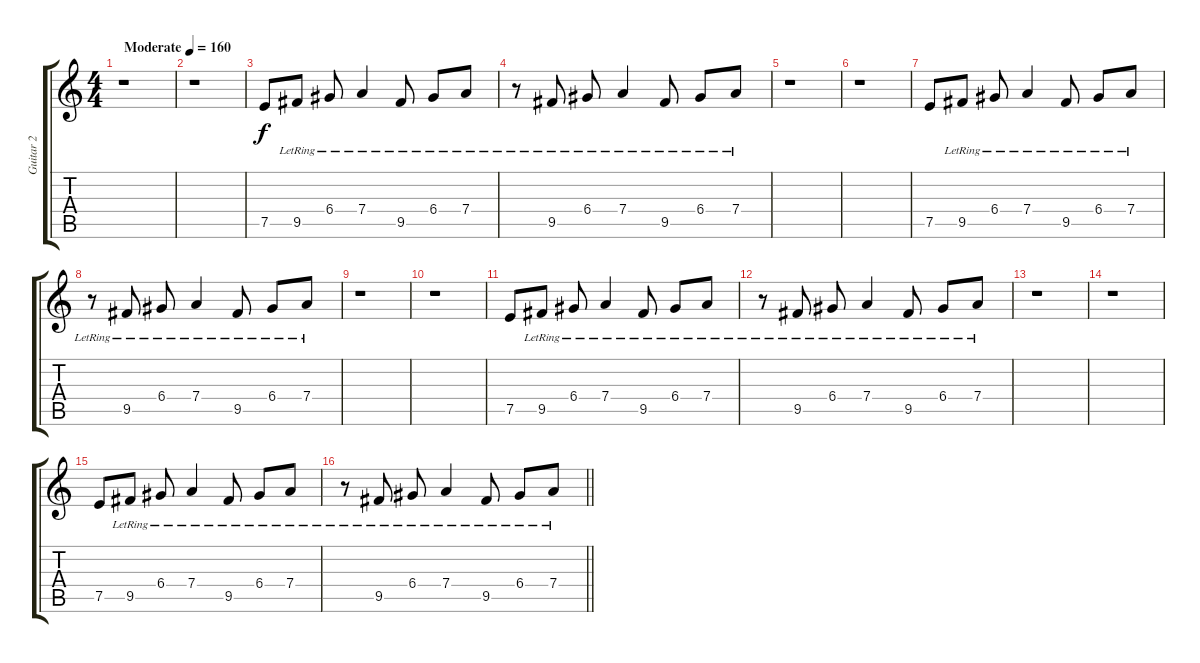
\track ("Guitar 2" "Guitar 2") {instrument acousticguitarnylon}
\staff {score tabs}
\tuning (E4 B3 G3 D3 A2 E2) {hide}
\ts (4 4)
\tempo (160 "Moderate")
\clef g2
\ks c
r.1{dy f instrument acousticguitarnylon} |
r.1 |
7.5.8 9.5{lr}.8 6.4{lr}.8 7.4{lr}.4 9.5{lr}.8 6.4{lr}.8 7.4{lr}.8 |
r.8 9.5{lr}.8 6.4{lr}.8 7.4{lr}.4 9.5{lr}.8 6.4{lr}.8 7.4{lr}.8 |
r.1 |
r.1 |
7.5.8 9.5{lr}.8 6.4{lr}.8 7.4{lr}.4 9.5{lr}.8 6.4{lr}.8 7.4{lr}.8 |
r.8 9.5{lr}.8 6.4{lr}.8 7.4{lr}.4 9.5{lr}.8 6.4{lr}.8 7.4{lr}.8 |
r.1 |
r.1 |
7.5.8 9.5{lr}.8 6.4{lr}.8 7.4{lr}.4 9.5{lr}.8 6.4{lr}.8 7.4{lr}.8 |
r.8 9.5{lr}.8 6.4{lr}.8 7.4{lr}.4 9.5{lr}.8 6.4{lr}.8 7.4{lr}.8 |
r.1 |
r.1 |
7.5.8 9.5{lr}.8 6.4{lr}.8 7.4{lr}.4 9.5{lr}.8 6.4{lr}.8 7.4{lr}.8 |
\barLineRight lightlight
r.8 9.5{lr}.8 6.4{lr}.8 7.4{lr}.4 9.5{lr}.8 6.4{lr}.8 7.4{lr}.8
